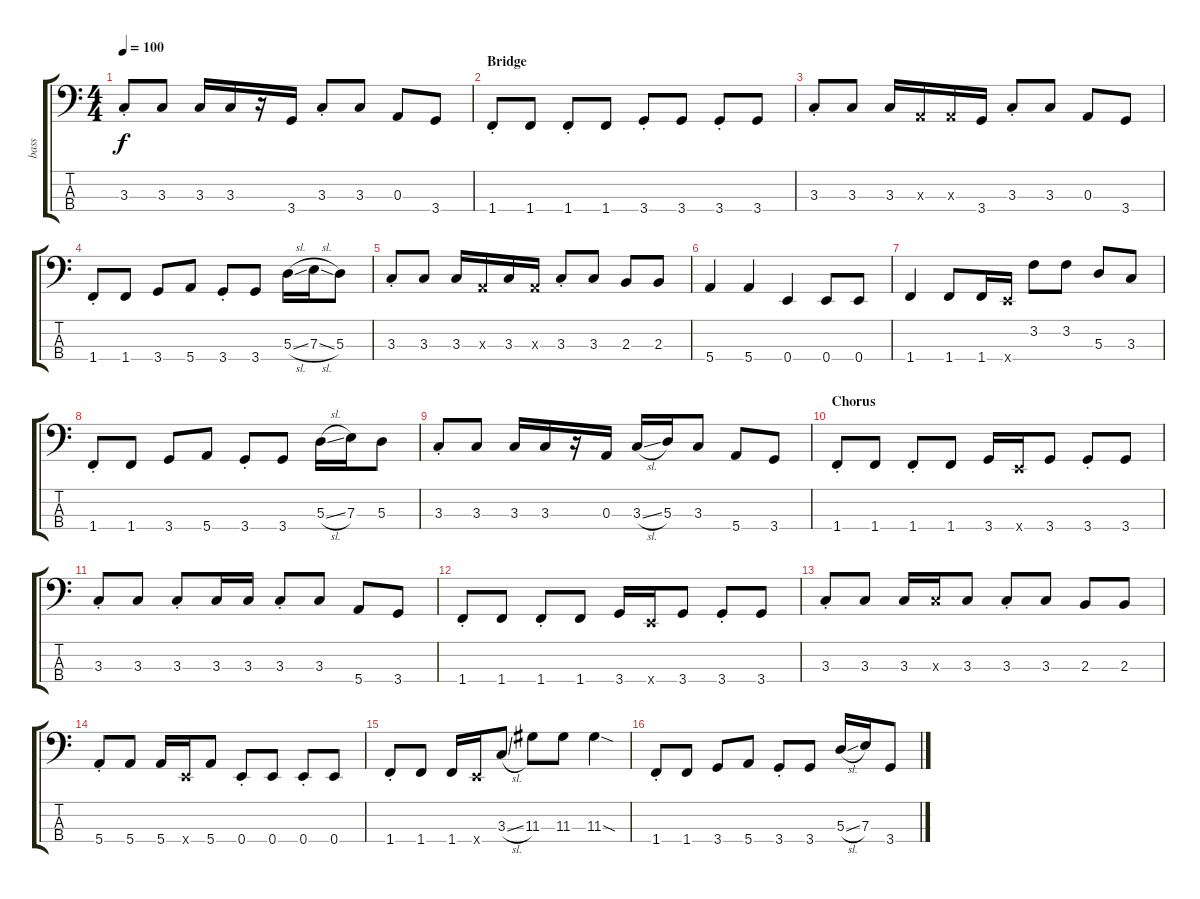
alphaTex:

\track ("bass" "bass") {instrument acousticbass}
\staff {score tabs}
\tuning (G2 D2 A1 E1) {hide}
\ts (4 4)
\tempo 100
\clef f4
\ks c
3.3{st}.8{dy f} 3.3.8 3.3.16 3.3.16 r.16 3.4.16 3.3{st}.8 3.3.8 0.3.8 3.4.8 |
\section ("" "Bridge")
1.4{st}.8 1.4.8 1.4{st}.8 1.4.8 3.4{st}.8 3.4.8 3.4{st}.8 3.4.8 |
3.3{st}.8 3.3.8 3.3.16 0.3{x}.16 0.3{x}.16 3.4.16 3.3{st}.8 3.3.8 0.3.8 3.4.8 |
1.4{st}.8 1.4.8 3.4.8 5.4.8 3.4{st}.8 3.4.8 5.3{sl}.16 7.3{sl}.16 5.3.8 |
3.3{st}.8 3.3.8 3.3.16 0.3{x}.16 3.3.16 0.3{x}.16 3.3{st}.8 3.3.8 2.3.8 2.3.8 |
5.4.4 5.4.4 0.4.4 0.4.8 0.4.8 |
1.4.4 1.4.8 1.4.16 0.4{x}.16 3.2.8 3.2.8 5.3.8 3.3.8 |
1.4{st}.8 1.4.8 3.4.8 5.4.8 3.4{st}.8 3.4.8 5.3{sl}.16 7.3.16 5.3.8 |
3.3{st}.8 3.3.8 3.3.16 3.3.16 r.16 0.3.16 3.3{sl}.16 5.3.16 3.3.8 5.4.8 3.4.8 |
\section ("" "Chorus")
1.4{st}.8 1.4.8 1.4{st}.8 1.4.8 3.4.16 0.4{x}.16 3.4.8 3.4{st}.8 3.4.8 |
3.3{st}.8 3.3.8 3.3{st}.8 3.3.16 3.3.16 3.3{st}.8 3.3.8 5.4.8 3.4.8 |
1.4{st}.8 1.4.8 1.4{st}.8 1.4.8 3.4.16 0.4{x}.16 3.4.8 3.4{st}.8 3.4.8 |
3.3{st}.8 3.3.8 3.3.16 3.3{x}.16 3.3.8 3.3{st}.8 3.3.8 2.3.8 2.3.8 |
5.4{st}.8 5.4.8 5.4.16 0.4{x}.16 5.4.8 0.4{st}.8 0.4.8 0.4{st}.8 0.4.8 |
1.4{st}.8 1.4.8 1.4.16 0.4{x}.16 3.3{sl}.8 11.3.8 11.3.8 11.3{sod}.4 |
1.4{st}.8 1.4.8 3.4.8 5.4.8 3.4{st}.8 3.4.8 5.3{sl}.16 7.3.16 3.4.8
